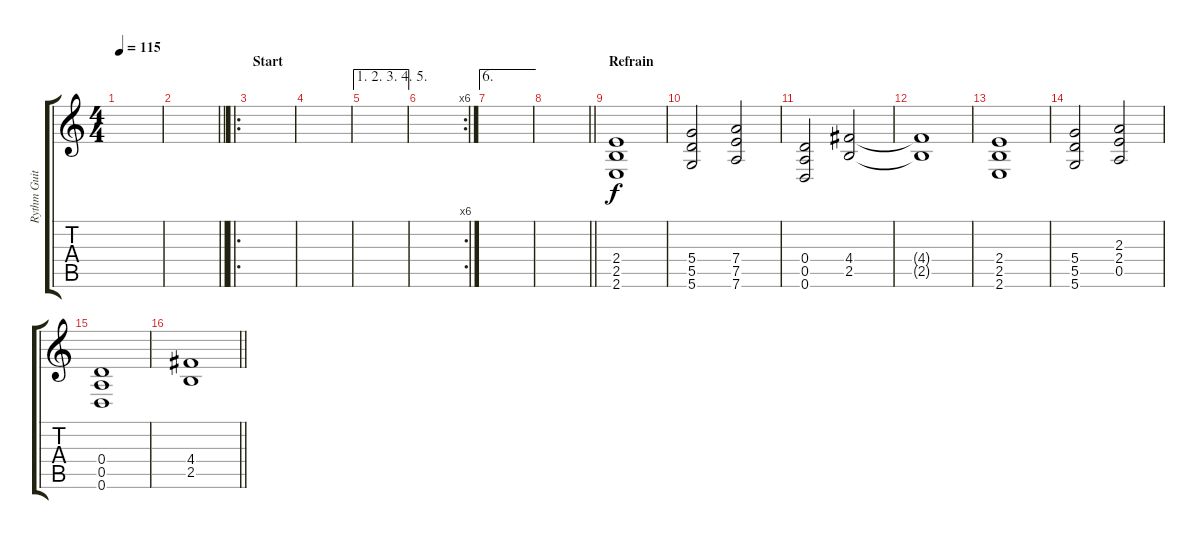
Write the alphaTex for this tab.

\track ("Rythm Guitar" "Rythm Guit") {instrument distortionguitar}
\staff {score tabs}
\tuning (E4 B3 G3 D3 A2 D2) {hide}
\ts (4 4)
\tempo 115
\clef g2
\ks c
|
\barLineRight lightlight
|
\ro
\section ("" "Start")
|
|
\ae (1 2 3 4 5)
|
\rc 6
|
\ae 6
|
\barLineRight lightlight
|
\section ("" "Refrain")
(2.4 2.5 2.6).1 |
(5.4 5.5 5.6).2 (7.4 7.5 7.6).2 |
(0.4 0.5 0.6).2 (4.4 2.5).2 |
(4.4{t} 2.5{t}).1 |
(2.4 2.5 2.6).1 |
(5.4 5.5 5.6).2 (2.3 2.4 0.5).2 |
(0.4 0.5 0.6).1 |
\barLineRight lightlight
(4.4 2.5).1
